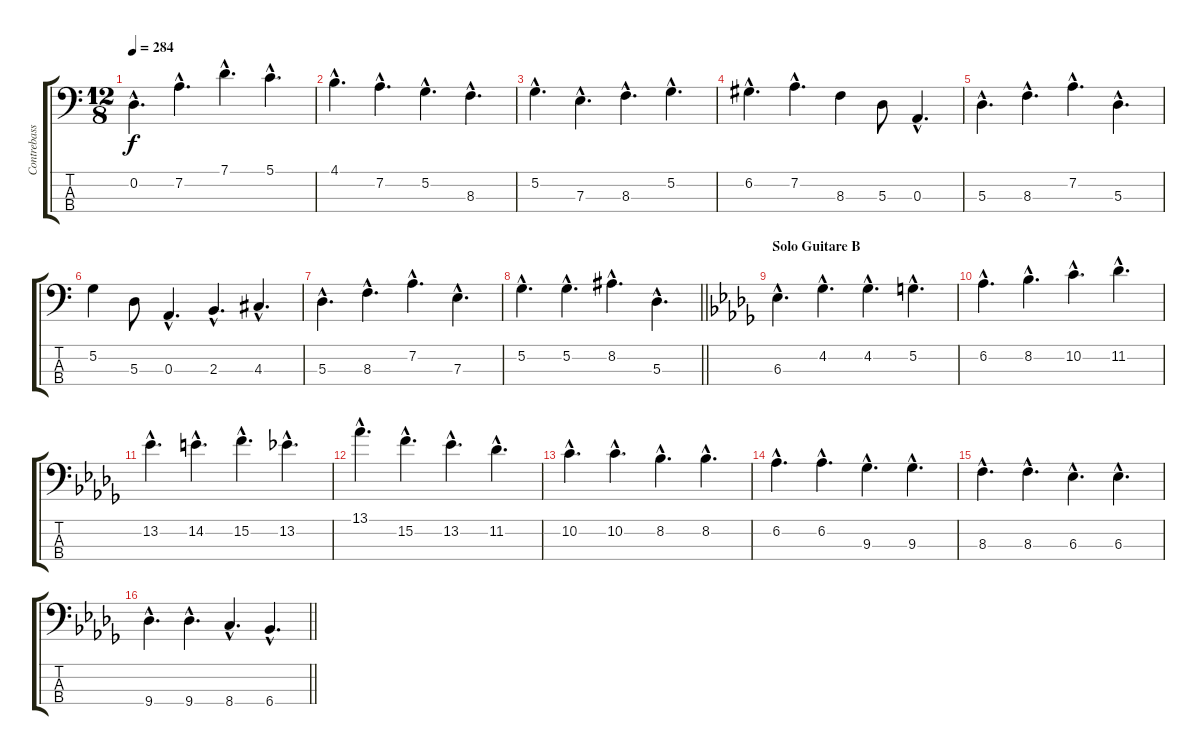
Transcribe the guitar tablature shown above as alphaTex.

\track ("Contrebasse" "Contrebass") {instrument acousticbass}
\staff {score tabs}
\tuning (G2 D2 A1 E1) {hide}
\ts (12 8)
\tempo 284
\clef f4
\ks c
0.2{hac}.4{d dy f} 7.2{hac}.4{d} 7.1{hac}.4{d} 5.1{hac}.4{d} |
4.1{hac}.4{d} 7.2{hac}.4{d} 5.2{hac}.4{d} 8.3{hac}.4{d} |
5.2{hac}.4{d} 7.3{hac}.4{d} 8.3{hac}.4{d} 5.2{hac}.4{d} |
6.2{hac}.4{d} 7.2{hac}.4{d} 8.3.4 5.3.8 0.3{hac}.4{d} |
5.3{hac}.4{d} 8.3{hac}.4{d} 7.2{hac}.4{d} 5.3{hac}.4{d} |
5.2.4 5.3.8 0.3{hac}.4{d} 2.3{hac}.4{d} 4.3{hac}.4{d} |
5.3{hac}.4{d} 8.3{hac}.4{d} 7.2{hac}.4{d} 7.3{hac}.4{d} |
\barLineRight lightlight
5.2{hac}.4{d} 5.2{hac}.4{d} 8.2{hac}.4{d} 5.3{hac}.4{d} |
\section ("" "Solo Guitare B")
\ks db
6.3{hac}.4{d volume 14 balance 13 instrument acousticbass} 4.2{hac}.4{d} 4.2{hac}.4{d} 5.2{hac}.4{d} |
6.2{hac}.4{d} 8.2{hac}.4{d} 10.2{hac}.4{d} 11.2{hac}.4{d} |
13.2{hac}.4{d} 14.2{hac}.4{d} 15.2{hac}.4{d} 13.2{hac}.4{d} |
13.1{hac}.4{d} 15.2{hac}.4{d} 13.2{hac}.4{d} 11.2{hac}.4{d} |
10.2{hac}.4{d} 10.2{hac}.4{d} 8.2{hac}.4{d} 8.2{hac}.4{d} |
6.2{hac}.4{d} 6.2{hac}.4{d} 9.3{hac}.4{d} 9.3{hac}.4{d} |
8.3{hac}.4{d} 8.3{hac}.4{d} 6.3{hac}.4{d} 6.3{hac}.4{d} |
\barLineRight lightlight
9.4{hac}.4{d} 9.4{hac}.4{d} 8.4{hac}.4{d} 6.4{hac}.4{d}
